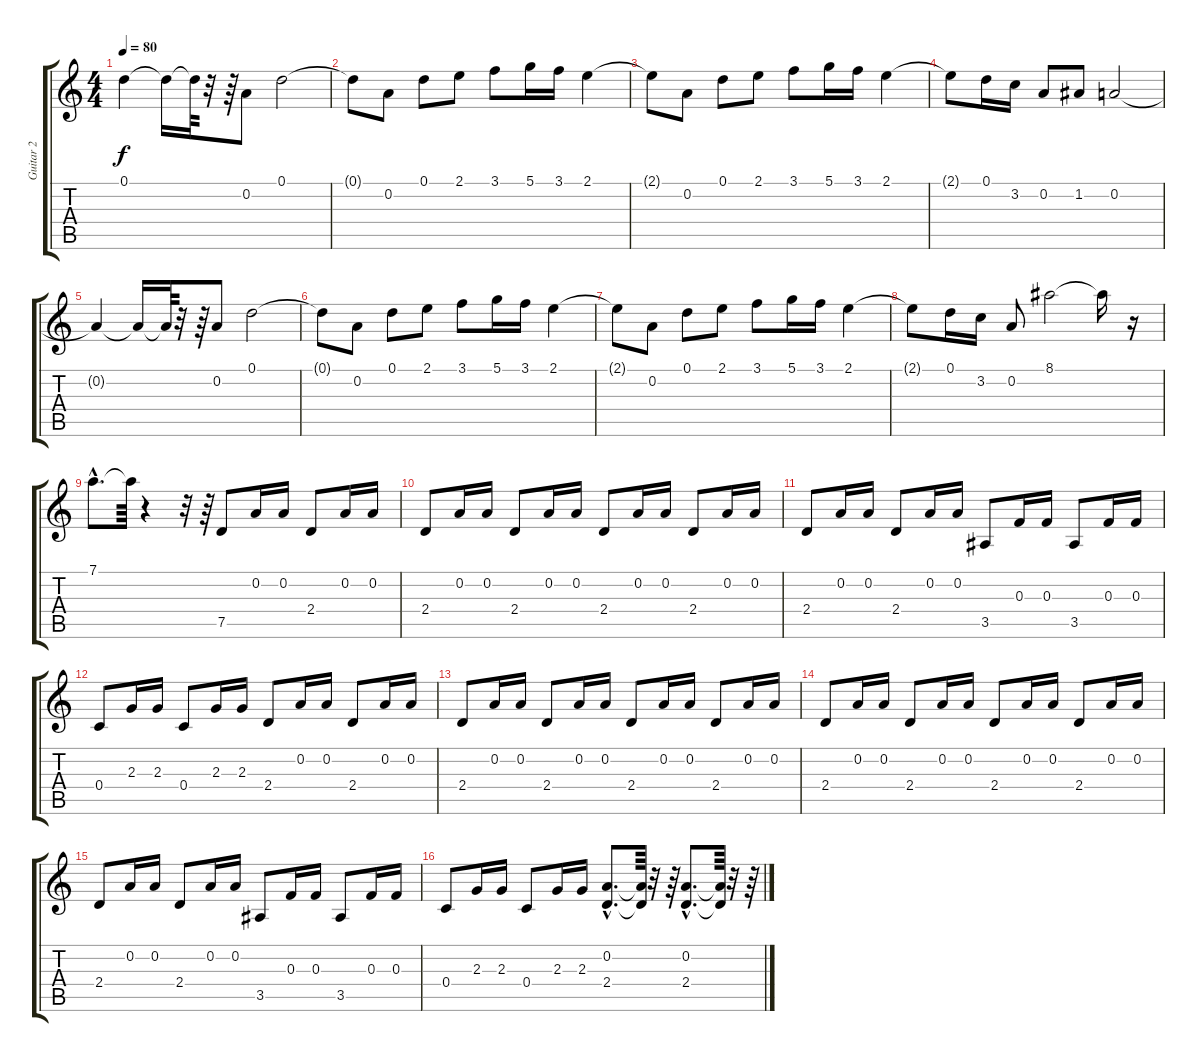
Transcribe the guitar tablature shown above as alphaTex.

\track ("Guitar 2" "Guitar 2") {instrument distortionguitar}
\staff {score tabs}
\tuning (D4 A3 F3 C3 G2 D2) {hide}
\ts (4 4)
\tempo 80
\clef g2
\ks c
0.1{t}.4{dy f} 0.1{t}.16 0.1{t}.64 r.32 r.64 0.2.8 0.1.2 |
0.1{t}.8 0.2.8 0.1.8 2.1.8 3.1.8 5.1.16 3.1.16 2.1.4 |
2.1{t}.8 0.2.8 0.1.8 2.1.8 3.1.8 5.1.16 3.1.16 2.1.4 |
2.1{t}.8 0.1.16 3.2.16 0.2.8 1.2.8 0.2.2 |
0.2{t}.4 0.2{t}.16 0.2{t}.64 r.32 r.64 0.2.8 0.1.2 |
0.1{t}.8 0.2.8 0.1.8 2.1.8 3.1.8 5.1.16 3.1.16 2.1.4 |
2.1{t}.8 0.2.8 0.1.8 2.1.8 3.1.8 5.1.16 3.1.16 2.1.4 |
2.1{t}.8 0.1.16 3.2.16 0.2.8 8.1.2 8.1{t}.16 r.16 |
7.1{hac}.8{d} 7.1{t}.64 r.4 r.32 r.64 7.5.8 0.2.16 0.2.16 2.4.8 0.2.16 0.2.16 |
2.4.8 0.2.16 0.2.16 2.4.8 0.2.16 0.2.16 2.4.8 0.2.16 0.2.16 2.4.8 0.2.16 0.2.16 |
2.4.8 0.2.16 0.2.16 2.4.8 0.2.16 0.2.16 3.5.8 0.3.16 0.3.16 3.5.8 0.3.16 0.3.16 |
0.4.8 2.3.16 2.3.16 0.4.8 2.3.16 2.3.16 2.4.8 0.2.16 0.2.16 2.4.8 0.2.16 0.2.16 |
2.4.8 0.2.16 0.2.16 2.4.8 0.2.16 0.2.16 2.4.8 0.2.16 0.2.16 2.4.8 0.2.16 0.2.16 |
2.4.8 0.2.16 0.2.16 2.4.8 0.2.16 0.2.16 2.4.8 0.2.16 0.2.16 2.4.8 0.2.16 0.2.16 |
2.4.8 0.2.16 0.2.16 2.4.8 0.2.16 0.2.16 3.5.8 0.3.16 0.3.16 3.5.8 0.3.16 0.3.16 |
0.4.8 2.3.16 2.3.16 0.4.8 2.3.16 2.3.16 (0.2{hac} 2.4{hac}).8{d} (0.2{t} 2.4{t}).64 r.32 r.64 (0.2{hac} 2.4{hac}).8{d} (0.2{t} 2.4{t}).64 r.32 r.64
